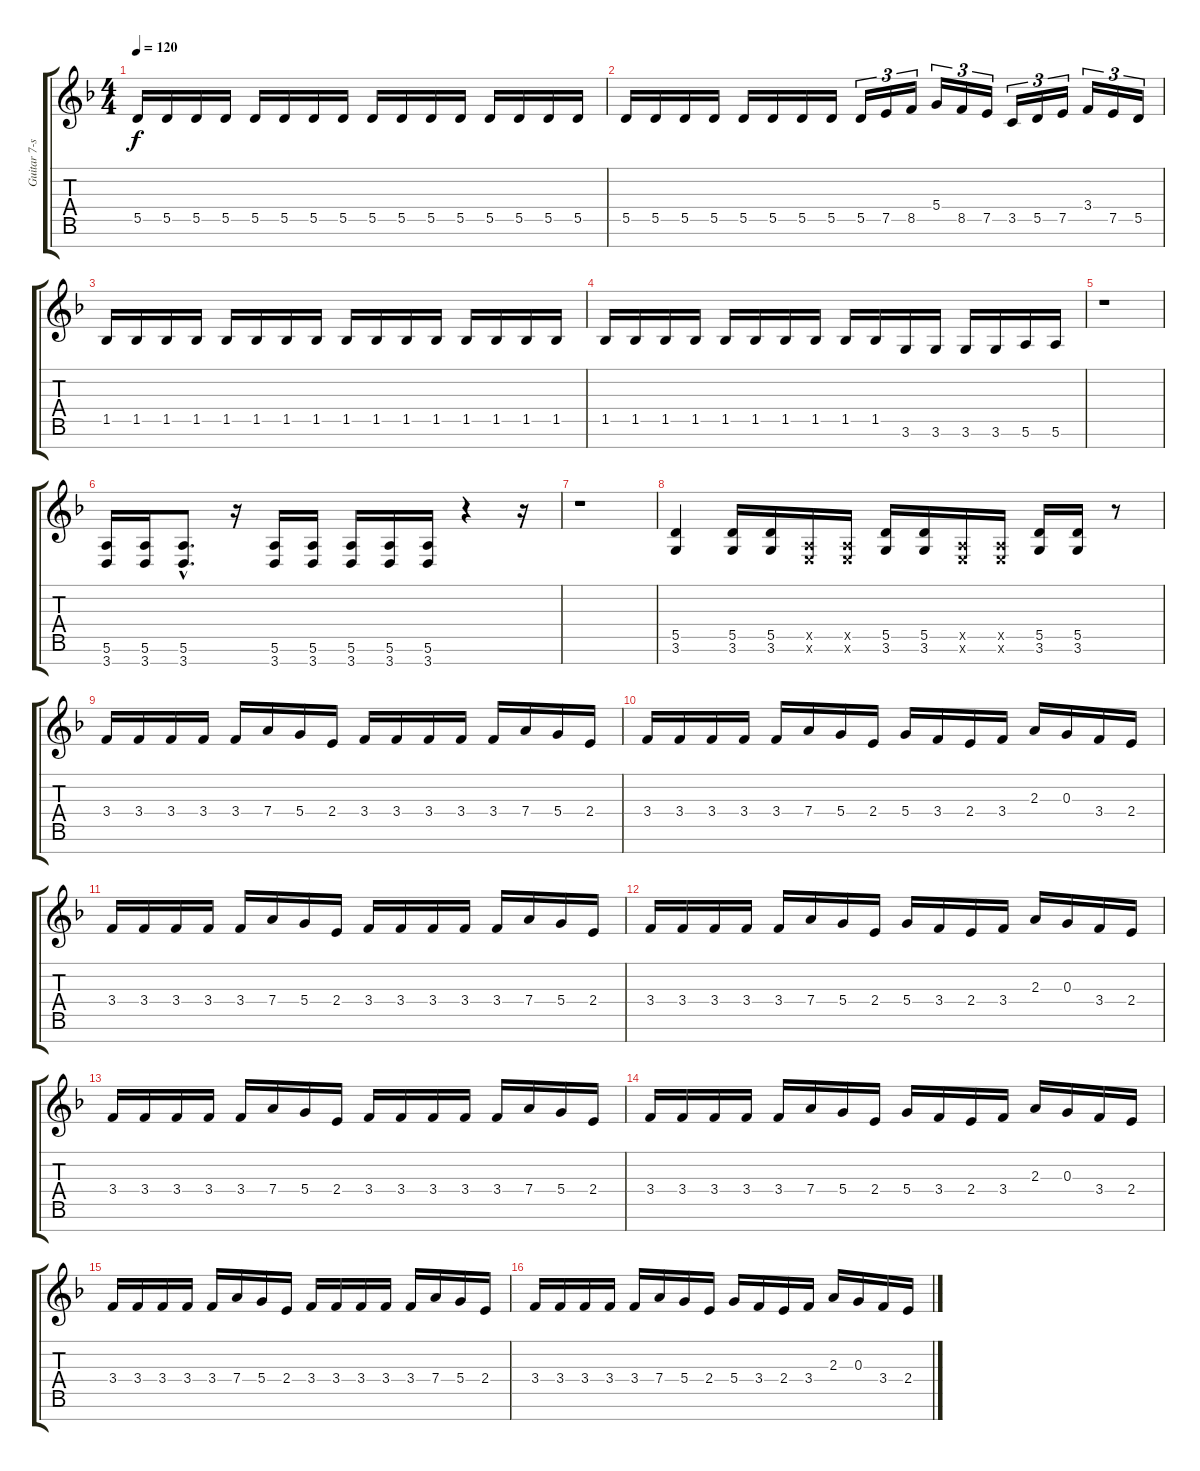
\track ("Guitar 7-strings" "Guitar 7-s") {instrument distortionguitar}
\staff {score tabs}
\tuning (E4 B3 G3 D3 A2 E2 B1) {hide}
\ts (4 4)
\tempo 120
\clef g2
\ks dminor
5.5.16{dy f} 5.5.16 5.5.16 5.5.16 5.5.16 5.5.16 5.5.16 5.5.16 5.5.16 5.5.16 5.5.16 5.5.16 5.5.16 5.5.16 5.5.16 5.5.16 |
5.5.16 5.5.16 5.5.16 5.5.16 5.5.16 5.5.16 5.5.16 5.5.16 5.5.16{tu (3 2)} 7.5.16{tu (3 2)} 8.5.16{tu (3 2)} 5.4.16{tu (3 2)} 8.5.16{tu (3 2)} 7.5.16{tu (3 2)} 3.5.16{tu (3 2)} 5.5.16{tu (3 2)} 7.5.16{tu (3 2)} 3.4.16{tu (3 2)} 7.5.16{tu (3 2)} 5.5.16{tu (3 2)} |
1.5.16 1.5.16 1.5.16 1.5.16 1.5.16 1.5.16 1.5.16 1.5.16 1.5.16 1.5.16 1.5.16 1.5.16 1.5.16 1.5.16 1.5.16 1.5.16 |
1.5.16 1.5.16 1.5.16 1.5.16 1.5.16 1.5.16 1.5.16 1.5.16 1.5.16 1.5.16 3.6.16 3.6.16 3.6.16 3.6.16 5.6.16 5.6.16 |
r.1 |
(5.6 3.7).16 (5.6 3.7).16 (5.6{hac} 3.7{hac}).8{d} r.16 (5.6 3.7).16 (5.6 3.7).16 (5.6 3.7).16 (5.6 3.7).16 (5.6 3.7).16 r.4 r.16 |
r.1 |
(5.5 3.6).4 (5.5 3.6).16 (5.5 3.6).16 (0.5{x} 0.6{x}).16 (0.5{x} 0.6{x}).16 (5.5 3.6).16 (5.5 3.6).16 (0.5{x} 0.6{x}).16 (0.5{x} 0.6{x}).16 (5.5 3.6).16 (5.5 3.6).16 r.8 |
3.4.16 3.4.16 3.4.16 3.4.16 3.4.16 7.4.16 5.4.16 2.4.16 3.4.16 3.4.16 3.4.16 3.4.16 3.4.16 7.4.16 5.4.16 2.4.16 |
3.4.16 3.4.16 3.4.16 3.4.16 3.4.16 7.4.16 5.4.16 2.4.16 5.4.16 3.4.16 2.4.16 3.4.16 2.3.16 0.3.16 3.4.16 2.4.16 |
3.4.16 3.4.16 3.4.16 3.4.16 3.4.16 7.4.16 5.4.16 2.4.16 3.4.16 3.4.16 3.4.16 3.4.16 3.4.16 7.4.16 5.4.16 2.4.16 |
3.4.16 3.4.16 3.4.16 3.4.16 3.4.16 7.4.16 5.4.16 2.4.16 5.4.16 3.4.16 2.4.16 3.4.16 2.3.16 0.3.16 3.4.16 2.4.16 |
3.4.16 3.4.16 3.4.16 3.4.16 3.4.16 7.4.16 5.4.16 2.4.16 3.4.16 3.4.16 3.4.16 3.4.16 3.4.16 7.4.16 5.4.16 2.4.16 |
3.4.16 3.4.16 3.4.16 3.4.16 3.4.16 7.4.16 5.4.16 2.4.16 5.4.16 3.4.16 2.4.16 3.4.16 2.3.16 0.3.16 3.4.16 2.4.16 |
3.4.16 3.4.16 3.4.16 3.4.16 3.4.16 7.4.16 5.4.16 2.4.16 3.4.16 3.4.16 3.4.16 3.4.16 3.4.16 7.4.16 5.4.16 2.4.16 |
3.4.16 3.4.16 3.4.16 3.4.16 3.4.16 7.4.16 5.4.16 2.4.16 5.4.16 3.4.16 2.4.16 3.4.16 2.3.16 0.3.16 3.4.16 2.4.16
